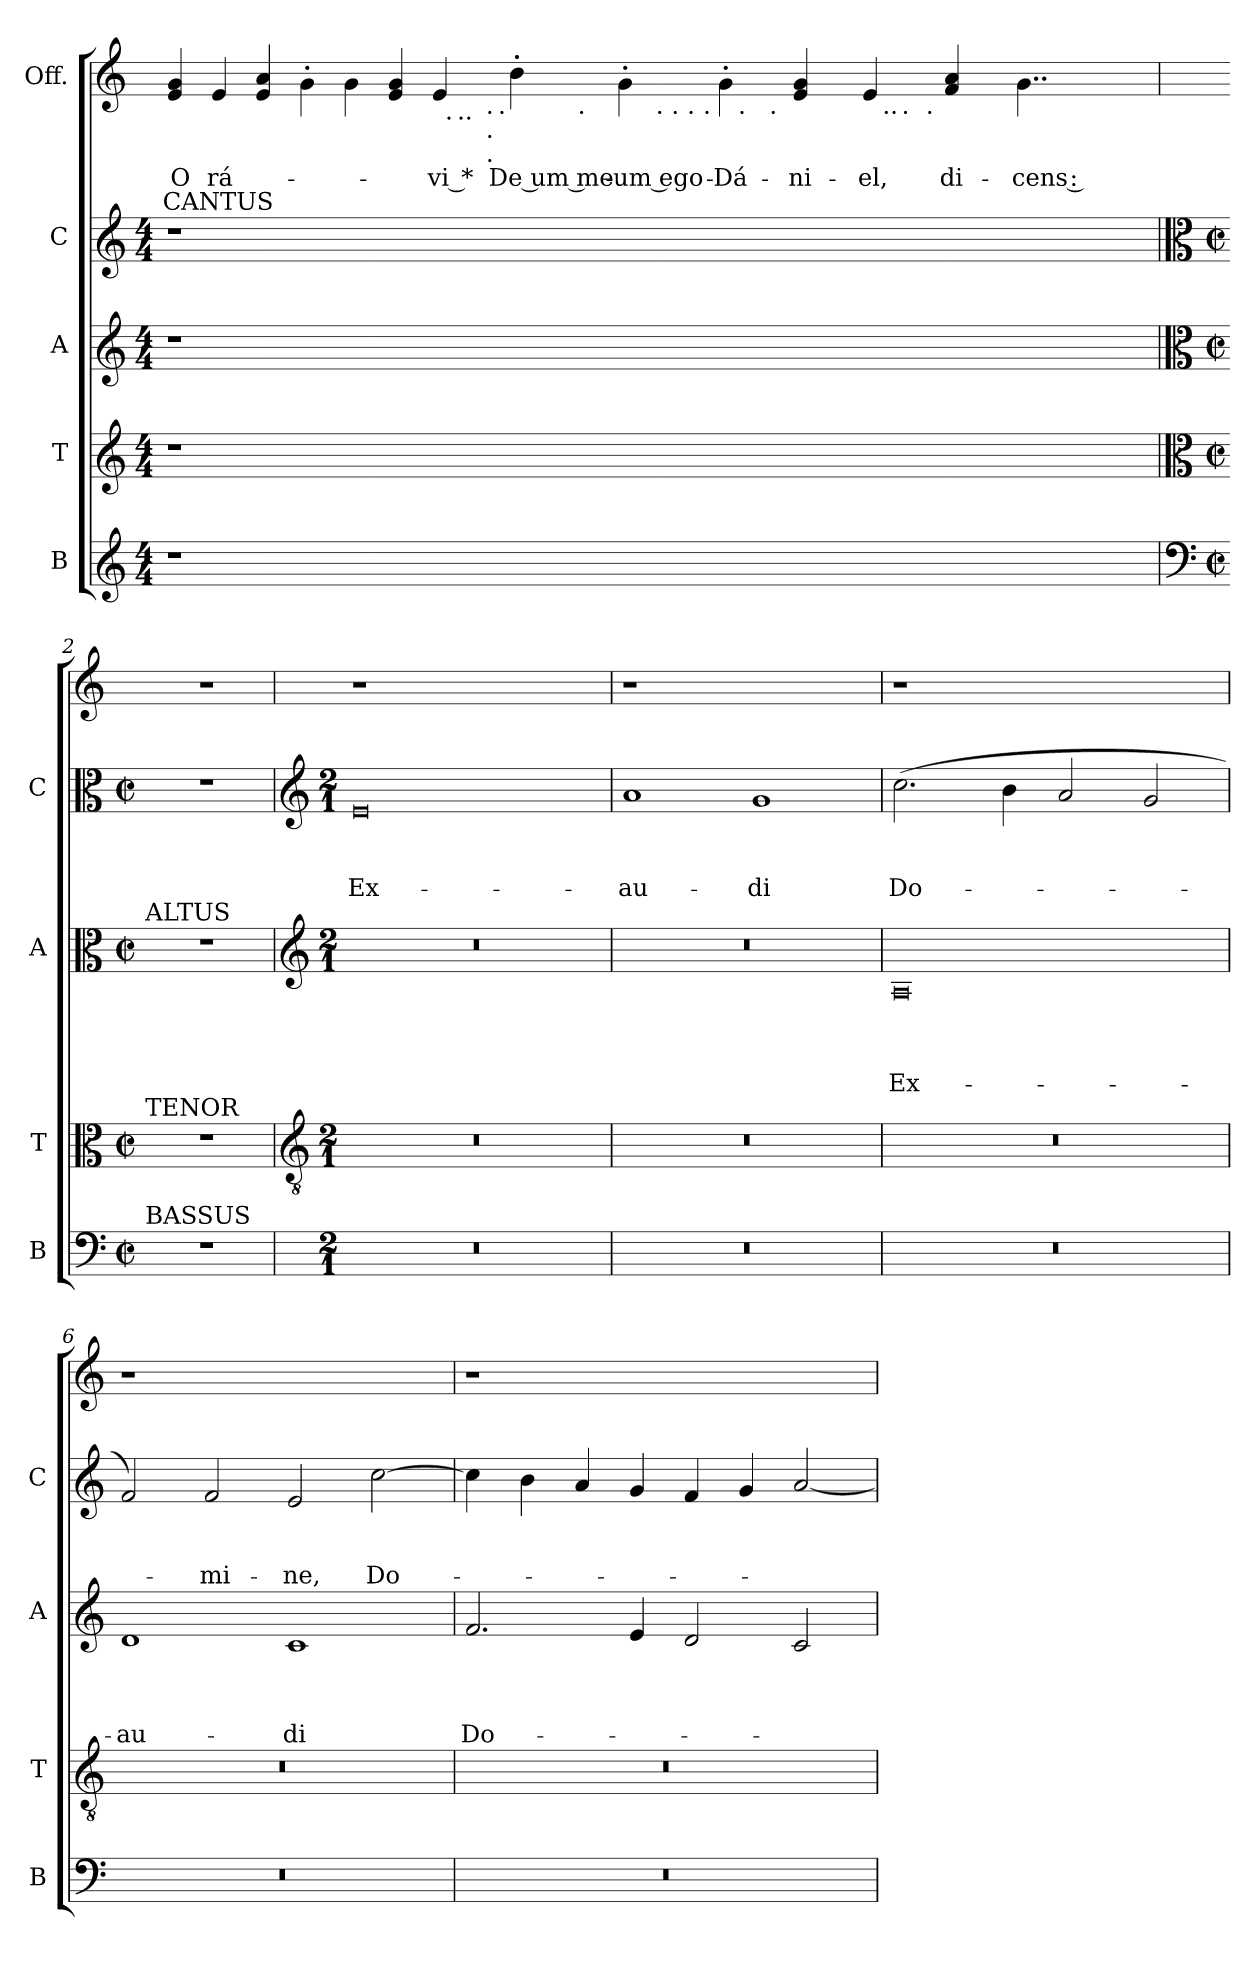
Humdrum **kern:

**kern	**kern	**kern	**text	**text	**text	**text	**kern	**text	**text	**text	**kern	**text	**text
*part5	*part4	*part3	*part3	*part3	*part3	*part3	*part2	*part2	*part2	*part2	*part1	*part1	*part1
*staff5	*staff4	*staff3	*staff3	*staff3	*staff3	*staff3	*staff2	*staff2	*staff2	*staff2	*staff1	*staff1	*staff1
*I"B	*I"T	*I"A	*	*	*	*	*I"C	*	*	*	*I"Off.	*	*
*I'B	*I'T	*I'A	*	*	*	*	*I'C	*	*	*	*	*	*
*	*	*	*	*	*	*	*	*	*	*	*stria4	*	*
*clefG2	*clefG2	*clefG2	*	*	*	*	*clefG2	*	*	*	*clefG2	*	*
*k[]	*k[]	*k[]	*	*	*	*	*k[]	*	*	*	*k[]	*	*
*C:	*C:	*C:	*	*	*	*	*C:	*	*	*	*C:	*	*
*M4/4	*M4/4	*M4/4	*	*	*	*	*M4/4	*	*	*	*	*	*
=1	=1	=1	=1	=1	=1	=1	=1	=1	=1	=1	=1	=1	=1
!	!	!	!	!	!	!	!	!	!	!	!LO:N:n=1:head=solid	!	!
!	!	!	!	!	!	!	!	!	!	!	!LO:N:n=2:head=solid	!LO:LY:b:rj	!LO:LY:b:rj
*	*	*	*	*	*	*	*	*	*	*	*^	*	*
*	*	*	*	*	*	*	*	*	*	*	*	*^	*	*
*	*	*	*	*	*	*	*	*	*	*	*	*	*^	*	*
*	*	*	*	*	*	*	*	*	*	*	*	*	*	*^	*	*
*	*	*	*	*	*	*	*	*	*	*	*	*	*	*	*^	*	*
*	*	*	*	*	*	*	*	*	*	*	*	*	*	*	*	*^	*	*
*	*	*	*	*	*	*	*	*	*	*	*	*	*	*	*	*	*^	*	*
*	*	*	*	*	*	*	*	*	*	*	*	*	*	*	*	*	*	*^	*	*
*	*	*	*	*	*	*	*	*	*	*	*	*	*	*	*	*	*	*	*^	*	*
*	*	*	*	*	*	*	*	*	*	*	*	*	*	*	*	*	*	*	*	*^	*	*
*	*	*	*	*	*	*	*	*	*	*	*	*	*	*	*	*	*	*	*	*	*^	*	*
*	*	*	*	*	*	*	*	*	*	*	*	*	*	*	*	*	*	*	*	*	*	*^	*	*
*	*	*	*	*	*	*	*	*	*	*	*	*	*	*	*	*	*	*	*	*	*	*	*^	*	*
*	*	*	*	*	*	*	*	*	*	*	*	*	*	*	*	*	*	*	*	*	*	*	*	*^	*	*
1r	1r	1r	.	.	.	.	1r	.	.	.	4e/ 4g/	1ryy	1ryy	1ryy	1ryy	1ryy	1ryy	1ryy	1ryy	1ryy	1ryy	1ryy	1ryy	1ryy	1ryy	O	CANTUS
!	!	!	!	!	!	!	!	!	!	!	!LO:N:head=solid	!	!	!	!	!	!	!	!	!	!	!	!	!	!	!LO:LY:b	!
.	.	.	.	.	.	.	.	.	.	.	4e/	.	.	.	.	.	.	.	.	.	.	.	.	.	.	rá-	.
!	!	!	!	!	!	!	!	!	!	!	!LO:N:n=1:head=solid	!	!	!	!	!	!	!	!	!	!	!	!	!	!	!	!
!	!	!	!	!	!	!	!	!	!	!	!LO:N:n=2:head=solid	!	!	!	!	!	!	!	!	!	!	!	!	!	!	!	!
.	.	.	.	.	.	.	.	.	.	.	4e/ 4a/	.	.	.	.	.	.	.	.	.	.	.	.	.	.	.	.
!	!	!	!	!	!	!	!	!	!	!	!LO:N:head=solid	!	!	!	!	!	!	!	!	!	!	!	!	!	!	!	!
.	.	.	.	.	.	.	.	.	.	.	4g'<\	.	.	.	.	.	.	.	.	.	.	.	.	.	.	.	.
!	!	!	!	!	!	!	!	!	!	!	!LO:N:head=solid	!	!	!	!	!	!	!	!	!	!	!	!	!	!	!	!
0ryy	0ryy	0ryy	.	.	.	.	0ryy	.	.	.	4g\	2ryy	2ryy	2ryy	2ryy	2ryy	1ryy	1ryy	1ryy	1ryy	1ryy	1ryy	1ryy	1...ryy	1ryy	.	.
!	!	!	!	!	!	!	!	!	!	!	!LO:N:n=1:head=solid	!	!	!	!	!	!	!	!	!	!	!	!	!	!	!	!
!	!	!	!	!	!	!	!	!	!	!	!LO:N:n=2:head=solid	!	!	!	!	!	!	!	!	!	!	!	!	!	!	!	!
.	.	.	.	.	.	.	.	.	.	.	4e/ 4g/	.	.	.	.	.	.	.	.	.	.	.	.	.	.	.	.
!	!	!	!	!	!	!	!	!	!	!	!LO:N:head=solid	!	!	!	!	!	!	!	!	!	!	!	!	!	!	!LO:LY:b	!
.	.	.	.	.	.	.	.	.	.	.	4e/	32ryy	16ryy	8.ryy	8..ryy	4ryy	.	.	.	.	.	.	.	.	.	-vi *	.
!	!	!	!	!	!	!	!	!	!	!	!	!LO:TX:b:t=.	!	!	!	!	!	!	!	!	!	!	!	!	!	!	!
.	.	.	.	.	.	.	.	.	.	.	.	1ryy	.	.	.	.	.	.	.	.	.	.	.	.	.	.	.
!	!	!	!	!	!	!	!	!	!	!	!	!	!LO:TX:b:t=..	!	!	!	!	!	!	!	!	!	!	!	!	!	!
.	.	.	.	.	.	.	.	.	.	.	.	.	1ryy	.	.	.	.	.	.	.	.	.	.	.	.	.	.
!	!	!	!	!	!	!	!	!	!	!	!	!	!	!LO:TX:b:t=.	!	!	!	!	!	!	!	!	!	!	!	!	!
!	!	!	!	!	!	!	!	!	!	!	!	!	!	!LO:TX:b:t=.	!	!	!	!	!	!	!	!	!	!	!	!	!
!	!	!	!	!	!	!	!	!	!	!	!	!	!	!LO:TX:b:t=.	!	!	!	!	!	!	!	!	!	!	!	!	!
.	.	.	.	.	.	.	.	.	.	.	.	.	.	0ryy	.	.	.	.	.	.	.	.	.	.	.	.	.
!	!	!	!	!	!	!	!	!	!	!	!	!	!	!	!LO:TX:b:t=.	!	!	!	!	!	!	!	!	!	!	!	!
.	.	.	.	.	.	.	.	.	.	.	.	.	.	.	1ryy	.	.	.	.	.	.	.	.	.	.	.	.
!	!	!	!	!	!	!	!	!	!	!	!LO:N:head=solid	!	!	!	!	!	!	!	!	!	!	!	!	!	!	!LO:LY:b:rj	!
.	.	.	.	.	.	.	.	.	.	.	4b'>\	.	.	.	.	8ryy	.	.	.	.	.	.	.	.	.	De um me-	.
.	.	.	.	.	.	.	.	.	.	.	.	.	.	.	.	32ryy	.	.	.	.	.	.	.	.	.	.	.
!	!	!	!	!	!	!	!	!	!	!	!	!	!	!	!	!LO:TX:b:t=.	!	!	!	!	!	!	!	!	!	!	!
.	.	.	.	.	.	.	.	.	.	.	.	.	.	.	.	1ryy	.	.	.	.	.	.	.	.	.	.	.
!	!	!	!	!	!	!	!	!	!	!	!LO:N:head=solid	!	!	!	!	!	!	!	!	!	!	!	!	!	!	!LO:LY:b	!
.	.	.	.	.	.	.	.	.	.	.	4g'<\	.	.	.	.	.	8ryy	8ryy	8.ryy	8..ryy	4ryy	4ryy	2ryy	.	2...ryy	-um e­go-	.
!	!	!	!	!	!	!	!	!	!	!	!	!	!	!	!	!	!LO:TX:b:t=.	!	!	!	!	!	!	!	!	!	!
.	.	.	.	.	.	.	.	.	.	.	.	.	.	.	.	.	1ryy	32ryy	.	.	.	.	.	.	.	.	.
!	!	!	!	!	!	!	!	!	!	!	!	!	!	!	!	!	!	!LO:TX:b:t=.	!	!	!	!	!	!	!	!	!
.	.	.	.	.	.	.	.	.	.	.	.	.	.	.	.	.	.	1ryy	.	.	.	.	.	.	.	.	.
!	!	!	!	!	!	!	!	!	!	!	!	!	!	!	!	!	!	!	!LO:TX:b:t=.	!	!	!	!	!	!	!	!
.	.	.	.	.	.	.	.	.	.	.	.	.	.	.	.	.	.	.	1.ryy	.	.	.	.	.	.	.	.
!	!	!	!	!	!	!	!	!	!	!	!	!	!	!	!	!	!	!	!	!LO:TX:b:t=.	!	!	!	!	!	!	!
.	.	.	.	.	.	.	.	.	.	.	.	.	.	.	.	.	.	.	.	1ryy	.	.	.	.	.	.	.
!	!	!	!	!	!	!	!	!	!	!	!LO:N:head=solid	!	!	!	!	!	!	!	!	!	!	!	!	!	!	!LO:LY:b	!
.	.	.	.	.	.	.	.	.	.	.	4g'<\	.	.	.	.	.	.	.	.	.	16ryy	8ryy	.	.	.	-Dá-	.
!	!	!	!	!	!	!	!	!	!	!	!	!	!	!	!	!	!	!	!	!	!LO:TX:b:t=.	!	!	!	!	!	!
.	.	.	.	.	.	.	.	.	.	.	.	.	.	.	.	.	.	.	.	.	1ryy	.	.	.	.	.	.
.	.	.	.	.	.	.	.	.	.	.	.	.	.	.	.	.	.	.	.	.	.	32ryy	.	.	.	.	.
!	!	!	!	!	!	!	!	!	!	!	!	!	!	!	!	!	!	!	!	!	!	!LO:TX:b:t=.	!	!	!	!	!
.	.	.	.	.	.	.	.	.	.	.	.	.	.	.	.	.	.	.	.	.	.	1ryy	.	.	.	.	.
!	!	!	!	!	!	!	!	!	!	!	!LO:N:n=1:head=solid	!	!	!	!	!	!	!	!	!	!	!	!	!	!	!	!
!	!	!	!	!	!	!	!	!	!	!	!LO:N:n=2:head=solid	!	!	!	!	!	!	!	!	!	!	!	!	!	!	!LO:LY:b:rj	!
.	.	.	.	.	.	.	.	.	.	.	4e/ 4g/	.	.	.	.	.	.	.	.	.	.	.	4ryy	.	.	-ni-	.
.	.	.	.	.	.	.	.	.	.	.	.	1ryy	.	.	.	.	.	.	.	.	.	.	.	.	.	.	.
.	.	.	.	.	.	.	.	.	.	.	.	.	1ryy	.	.	.	.	.	.	.	.	.	.	.	.	.	.
.	.	.	.	.	.	.	.	.	.	.	.	.	.	.	2ryy	.	.	.	.	.	.	.	.	.	.	.	.
!	!	!	!	!	!	!	!	!	!	!	!LO:N:head=solid	!	!	!	!	!	!	!	!	!	!	!	!	!	!	!LO:LY:b	!
.	.	.	.	.	.	.	.	.	.	.	4e/	.	.	.	.	.	.	.	.	.	.	.	16ryy	.	.	-el,	.
!	!	!	!	!	!	!	!	!	!	!	!	!	!	!	!	!	!	!	!	!	!	!	!LO:TX:b:t=..	!	!	!	!
.	.	.	.	.	.	.	.	.	.	.	.	.	.	.	.	.	.	.	.	.	.	.	2..ryy	.	.	.	.
!	!	!	!	!	!	!	!	!	!	!	!	!	!	!	!	!	!	!	!	!	!	!	!	!LO:TX:b:t=.	!	!	!
.	.	.	.	.	.	.	.	.	.	.	.	.	.	.	.	.	.	.	.	.	.	.	.	2ryy	.	.	.
.	.	.	.	.	.	.	.	.	.	.	.	.	.	.	.	2ryy	.	.	.	.	.	.	.	.	.	.	.
!	!	!	!	!	!	!	!	!	!	!	!	!	!	!	!	!	!	!	!	!	!	!	!	!	!LO:TX:b:t=.	!	!
.	.	.	.	.	.	.	.	.	.	.	.	.	.	.	.	.	.	.	.	.	.	.	.	.	2.ryy	.	.
!	!	!	!	!	!	!	!	!	!	!	!LO:N:n=1:head=solid	!	!	!	!	!	!	!	!	!	!	!	!	!	!	!	!
!	!	!	!	!	!	!	!	!	!	!	!LO:N:n=2:head=solid	!	!	!	!	!	!	!	!	!	!	!	!	!	!	!LO:LY:b	!
2ryy	2ryy	2ryy	.	.	.	.	2ryy	.	.	.	4f/ 4a/	.	.	.	.	.	.	.	.	.	.	.	.	.	.	di-	.
.	.	.	.	.	.	.	.	.	.	.	.	.	.	.	.	.	2ryy	.	.	.	.	.	.	.	.	.	.
.	.	.	.	.	.	.	.	.	.	.	.	.	.	.	.	.	.	2ryy	.	.	.	.	.	.	.	.	.
.	.	.	.	.	.	.	.	.	.	.	.	.	.	.	4...ryy	.	.	.	.	4...ryy	.	.	.	.	.	.	.
!	!	!	!	!	!	!	!	!	!	!	!LO:N:head=solid	!	!	!	!	!	!	!	!	!	!	!	!	!	!	!LO:LY:b	!
.	.	.	.	.	.	.	.	.	.	.	4..g\	.	.	.	.	.	.	.	.	.	.	.	.	.	.	-cens :	.
.	.	.	.	.	.	.	.	.	.	.	.	.	.	.	.	.	.	.	.	.	4.ryy	.	.	.	.	.	.
.	.	.	.	.	.	.	.	.	.	.	.	.	.	.	.	.	.	.	.	.	.	.	.	4ryy	.	.	.
.	.	.	.	.	.	.	.	.	.	.	.	.	.	.	.	4ryy	.	.	.	.	.	4ryy	.	.	.	.	.
8.ryy	8.ryy	8.ryy	.	.	.	.	8.ryy	.	.	.	.	.	.	.	.	.	.	.	.	.	.	.	.	.	.	.	.
.	.	.	.	.	.	.	.	.	.	.	.	8ryy	.	.	.	.	.	.	.	.	.	.	.	.	.	.	.
.	.	.	.	.	.	.	.	.	.	.	.	.	8ryy	.	.	.	.	.	.	.	.	.	.	.	.	.	.
.	.	.	.	.	.	.	.	.	.	.	.	.	.	.	.	.	16ryy	.	.	.	.	.	.	16ryy	.	.	.
.	.	.	.	.	.	.	.	.	.	.	.	32ryy	.	.	.	32ryy	.	32ryy	.	.	.	32ryy	.	.	.	.	.
*	*	*	*	*	*	*	*	*	*	*	*v	*v	*v	*v	*v	*v	*v	*v	*v	*v	*v	*v	*v	*v	*v	*	*
!!LO:LB:g=z
=2	=2	=2	=2	=2	=2	=2	=2	=2	=2	=2	=2	=2	=2
*clefF4	*clefC3	*clefC3	*	*	*	*	*clefC3	*	*	*	*	*	*
*M2/2	*M2/2	*M2/2	*	*	*	*	*M2/2	*	*	*	*	*	*
*met(c|)	*met(c|)	*met(c|)	*	*	*	*	*met(c|)	*	*	*	*	*	*
*	*	*	*	*	*	*	*	*	*	*	*^	*	*
*	*	*	*	*	*	*	*	*	*	*	*	*^	*	*
*	*	*	*	*	*	*	*	*	*	*	*	*	*^	*	*
*	*	*	*	*	*	*	*	*	*	*	*	*	*	*^	*	*
*	*	*	*	*	*	*	*	*	*	*	*	*	*	*	*^	*	*
*	*	*	*	*	*	*	*	*	*	*	*	*	*	*	*	*^	*	*
*	*	*	*	*	*	*	*	*	*	*	*	*	*	*	*	*	*^	*	*
*	*	*	*	*	*	*	*	*	*	*	*	*	*	*	*	*	*	*^	*	*
*	*	*	*	*	*	*	*	*	*	*	*	*	*	*	*	*	*	*	*^	*	*
*	*	*	*	*	*	*	*	*	*	*	*	*	*	*	*	*	*	*	*	*^	*	*
*	*	*	*	*	*	*	*	*	*	*	*	*	*	*	*	*	*	*	*	*	*^	*	*
*	*	*	*	*	*	*	*	*	*	*	*	*	*	*	*	*	*	*	*	*	*	*^	*	*
*	*	*	*	*	*	*	*	*	*	*	*	*	*	*	*	*	*	*	*	*	*	*	*^	*	*
*	*	*	*	*	*	*	*	*	*	*	*	*	*	*	*	*	*	*	*	*	*	*	*	*^	*	*
!	!	!LO:TX:a:t=ALTUS	!	!	!	!	!	!	!	!	!	!	!	!	!	!	!	!	!	!	!	!	!	!	!	!	!
!	!LO:TX:a:t=TENOR	!	!	!	!	!	!	!	!	!	!	!	!	!	!	!	!	!	!	!	!	!	!	!	!	!	!
!LO:TX:a:t=BASSUS	!	!	!	!	!	!	!	!	!	!	!	!	!	!	!	!	!	!	!	!	!	!	!	!	!	!	!
*	*	*	*	*	*	*	*	*	*	*	*v	*v	*v	*v	*v	*v	*v	*v	*v	*v	*v	*v	*v	*v	*v	*	*
1r	1r	1r	.	.	.	.	1r	.	.	.	1r	.	.
=3	=3	=3	=3	=3	=3	=3	=3	=3	=3	=3	=3	=3	=3
*	*clefGv2	*clefG2	*	*	*	*	*clefG2	*	*	*	*	*	*
*M2/1	*M2/1	*M2/1	*	*	*	*	*M2/1	*	*	*	*	*	*
!LO:N:vis=1	!LO:N:vis=1	!LO:N:vis=1	!	!	!	!	!	!	!	!LO:LY:b	!	!	!
0r	0r	0r	.	.	.	.	0e	.	.	Ex-	1r	.	.
.	.	.	.	.	.	.	.	.	.	.	1ryy	.	.
=4	=4	=4	=4	=4	=4	=4	=4	=4	=4	=4	=4	=4	=4
!LO:N:vis=1	!LO:N:vis=1	!LO:N:vis=1	!	!	!	!	!	!	!	!LO:LY:b	!	!	!
0r	0r	0r	.	.	.	.	1a	.	.	-au-	1r	.	.
!	!	!	!	!	!	!	!	!	!	!LO:LY:b	!	!	!
.	.	.	.	.	.	.	1g	.	.	-di	1ryy	.	.
=5	=5	=5	=5	=5	=5	=5	=5	=5	=5	=5	=5	=5	=5
!LO:N:vis=1	!LO:N:vis=1	!	!	!	!	!LO:LY:b	!	!	!	!LO:LY:b	!	!	!
0r	0r	0A	.	.	.	Ex-	(>2.cc\	.	.	Do-	1r	.	.
.	.	.	.	.	.	.	4b\	.	.	.	.	.	.
.	.	.	.	.	.	.	2a/	.	.	.	1ryy	.	.
.	.	.	.	.	.	.	2g/	.	.	.	.	.	.
=6	=6	=6	=6	=6	=6	=6	=6	=6	=6	=6	=6	=6	=6
!LO:N:vis=1	!LO:N:vis=1	!	!	!	!	!LO:LY:b	!	!	!	!	!	!	!
0r	0r	1d	.	.	.	-au-	2f/)	.	.	.	1r	.	.
!	!	!	!	!	!	!	!	!	!	!LO:LY:b	!	!	!
.	.	.	.	.	.	.	2f/	.	.	-mi-	.	.	.
!	!	!	!	!	!	!LO:LY:b	!	!	!	!LO:LY:b	!	!	!
.	.	1c	.	.	.	-di	2e/	.	.	-ne,	1ryy	.	.
!	!	!	!	!	!	!	!	!	!	!LO:LY:b	!	!	!
.	.	.	.	.	.	.	[>2cc\	.	.	Do-	.	.	.
=7	=7	=7	=7	=7	=7	=7	=7	=7	=7	=7	=7	=7	=7
!LO:N:vis=1	!LO:N:vis=1	!	!	!	!	!LO:LY:b	!	!	!	!	!	!	!
0r	0r	2.f/	.	.	.	Do-	4cc\]	.	.	.	1r	.	.
.	.	.	.	.	.	.	4b\	.	.	.	.	.	.
.	.	.	.	.	.	.	4a/	.	.	.	.	.	.
.	.	4e/	.	.	.	.	4g/	.	.	.	.	.	.
.	.	2d/	.	.	.	.	4f/	.	.	.	1ryy	.	.
.	.	.	.	.	.	.	4g/	.	.	.	.	.	.
.	.	2c/	.	.	.	.	[<2a/	.	.	.	.	.	.
=	=	=	=	=	=	=	=	=	=	=	=	=	=
*-	*-	*-	*-	*-	*-	*-	*-	*-	*-	*-	*-	*-	*-
